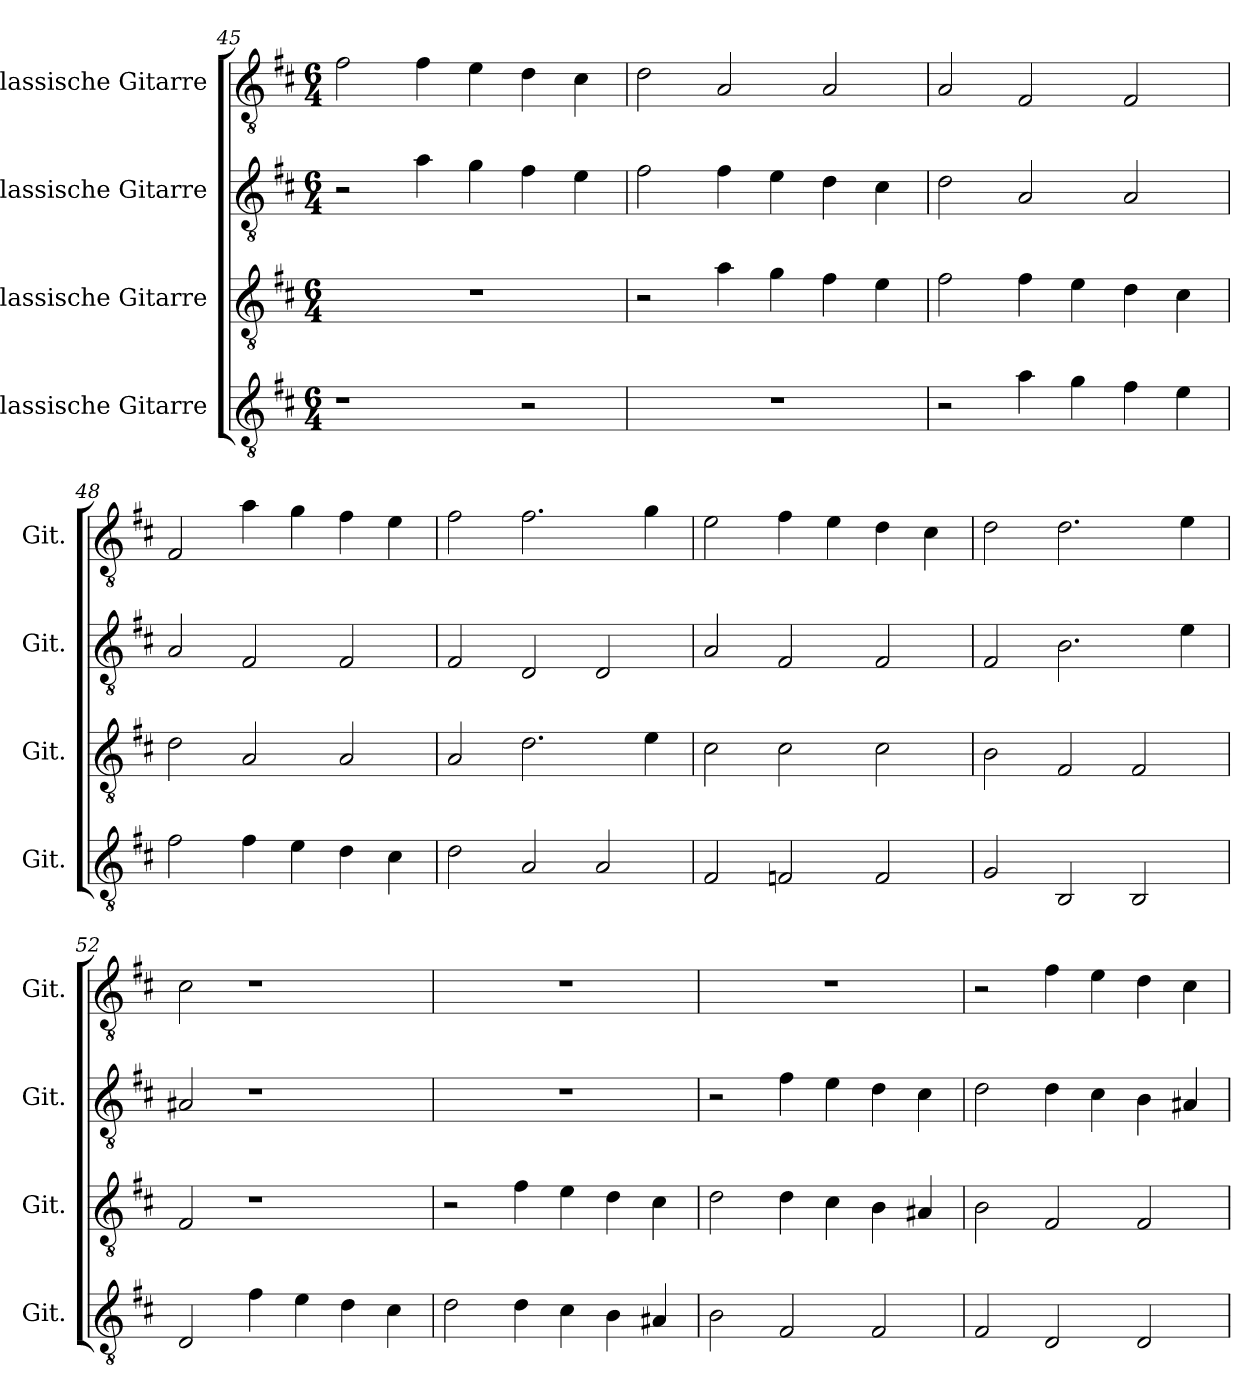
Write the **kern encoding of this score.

**kern	**kern	**kern	**kern
*part4	*part3	*part2	*part1
*staff4	*staff3	*staff2	*staff1
*I"Klassische Gitarre	*I"Klassische Gitarre	*I"Klassische Gitarre	*I"Klassische Gitarre
*I'Git.	*I'Git.	*I'Git.	*I'Git.
!!LO:PB:g=z
*clefGv2	*clefGv2	*clefGv2	*clefGv2
*k[f#c#]	*k[f#c#]	*k[f#c#]	*k[f#c#]
*M6/4	*M6/4	*M6/4	*M6/4
=45	=45	=45	=45
1r	1.r	2r	2f#\
.	.	4a\	4f#\
.	.	4g\	4e\
2r	.	4f#\	4d\
.	.	4e\	4c#\
=46	=46	=46	=46
1.r	2r	2f#\	2d\
.	4a\	4f#\	2A/
.	4g\	4e\	.
.	4f#\	4d\	2A/
.	4e\	4c#\	.
=47	=47	=47	=47
2r	2f#\	2d\	2A/
4a\	4f#\	2A/	2F#/
4g\	4e\	.	.
4f#\	4d\	2A/	2F#/
4e\	4c#\	.	.
=48	=48	=48	=48
2f#\	2d\	2A/	2F#/
4f#\	2A/	2F#/	4a\
4e\	.	.	4g\
4d\	2A/	2F#/	4f#\
4c#\	.	.	4e\
=49	=49	=49	=49
2d\	2A/	2F#/	2f#\
2A/	2.d\	2D/	2.f#\
2A/	.	2D/	.
.	4e\	.	4g\
=50	=50	=50	=50
2F#/	2c#\	2A/	2e\
2Fn/	2c#\	2F#/	4f#\
.	.	.	4e\
2F/	2c#\	2F#/	4d\
.	.	.	4c#\
=51	=51	=51	=51
2G/	2B\	2F#/	2d\
2BB/	2F#/	2.B\	2.d\
2BB/	2F#/	.	.
.	.	4e\	4e\
!!LO:LB:g=z
=52	=52	=52	=52
2D/	2F#/	2A#X/	2c#\
4f#\	1r	1r	1r
4e\	.	.	.
4d\	.	.	.
4c#\	.	.	.
=53	=53	=53	=53
2d\	2r	1.r	1.r
4d\	4f#\	.	.
4c#\	4e\	.	.
4B\	4d\	.	.
4A#X/	4c#\	.	.
=54	=54	=54	=54
2B\	2d\	2r	1.r
2F#/	4d\	4f#\	.
.	4c#\	4e\	.
2F#/	4B\	4d\	.
.	4A#X/	4c#\	.
=55	=55	=55	=55
2F#/	2B\	2d\	2r
2D/	2F#/	4d\	4f#\
.	.	4c#\	4e\
2D/	2F#/	4B\	4d\
.	.	4A#X/	4c#\
=	=	=	=
*-	*-	*-	*-
